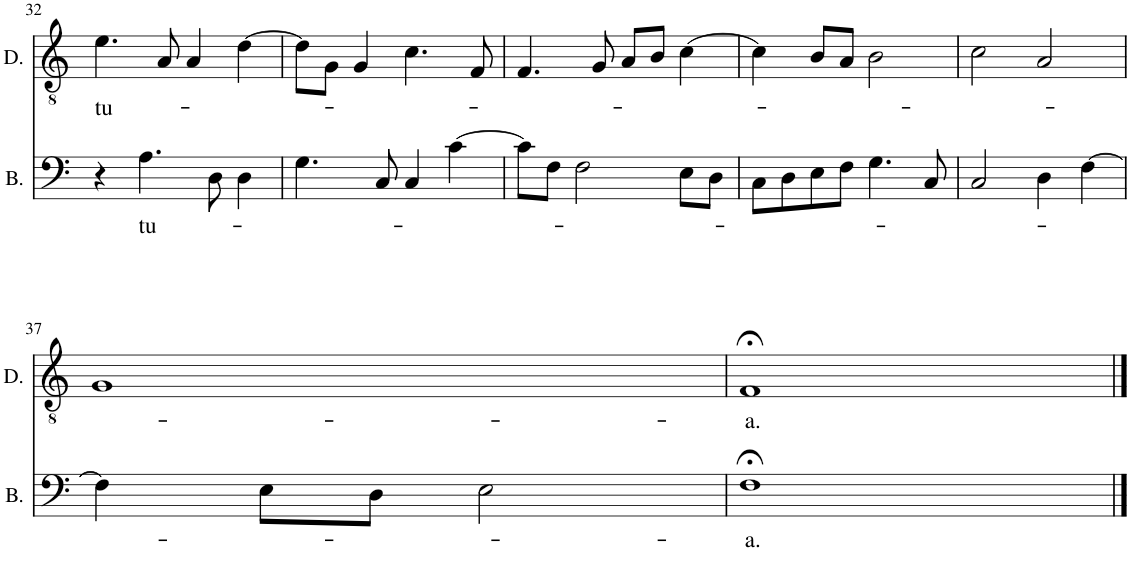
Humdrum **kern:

**kern	**text	**kern	**text
*part2	*part2	*part1	*part1
*staff2	*staff2	*staff1	*staff1
*I"Bassus	*	*I"Duo	*
*I'B.	*	*I'D.	*
!!LO:PB:g=z
*clefF4	*	*clefGv2	*
*k[]	*	*k[]	*
*M2/2	*	*M2/2	*
*met(c|)	*	*met(c|)	*
=32	=32	=32	=32
!	!	!	!LO:LY:b
4r	.	4.e\	tu-
!	!LO:LY:b	!	!
4.A\	tu-	.	.
.	.	8A/	.
.	.	4A/	.
8D\	.	.	.
4D\	.	[4d\	.
=33	=33	=33	=33
4.G\	.	8d\L]	.
.	.	8G\J	.
.	.	4G/	.
8C/	.	.	.
4C/	.	4.c\	.
[4c\	.	.	.
.	.	8F/	.
=34	=34	=34	=34
8c\L]	.	4.F/	.
8F\J	.	.	.
2F\	.	.	.
.	.	8G/	.
.	.	8A/L	.
.	.	8B/J	.
8E\L	.	[4c\	.
8D\J	.	.	.
=35	=35	=35	=35
8C\L	.	4c\]	.
8D\	.	.	.
8E\	.	8B/L	.
8F\J	.	8A/J	.
4.G\	.	2B\	.
8C/	.	.	.
=36	=36	=36	=36
2C/	.	2c\	.
4D\	.	2A/	.
[4F\	.	.	.
!!LO:LB:g=z
=37	=37	=37	=37
4F\]	.	1G	.
8E\L	.	.	.
8D\J	.	.	.
2E\	.	.	.
=38	=38	=38	=38
!	!LO:LY:b	!	!LO:LY:b
1F;<	-a.	1F;<	-a.
==	==	==	==
*-	*-	*-	*-
